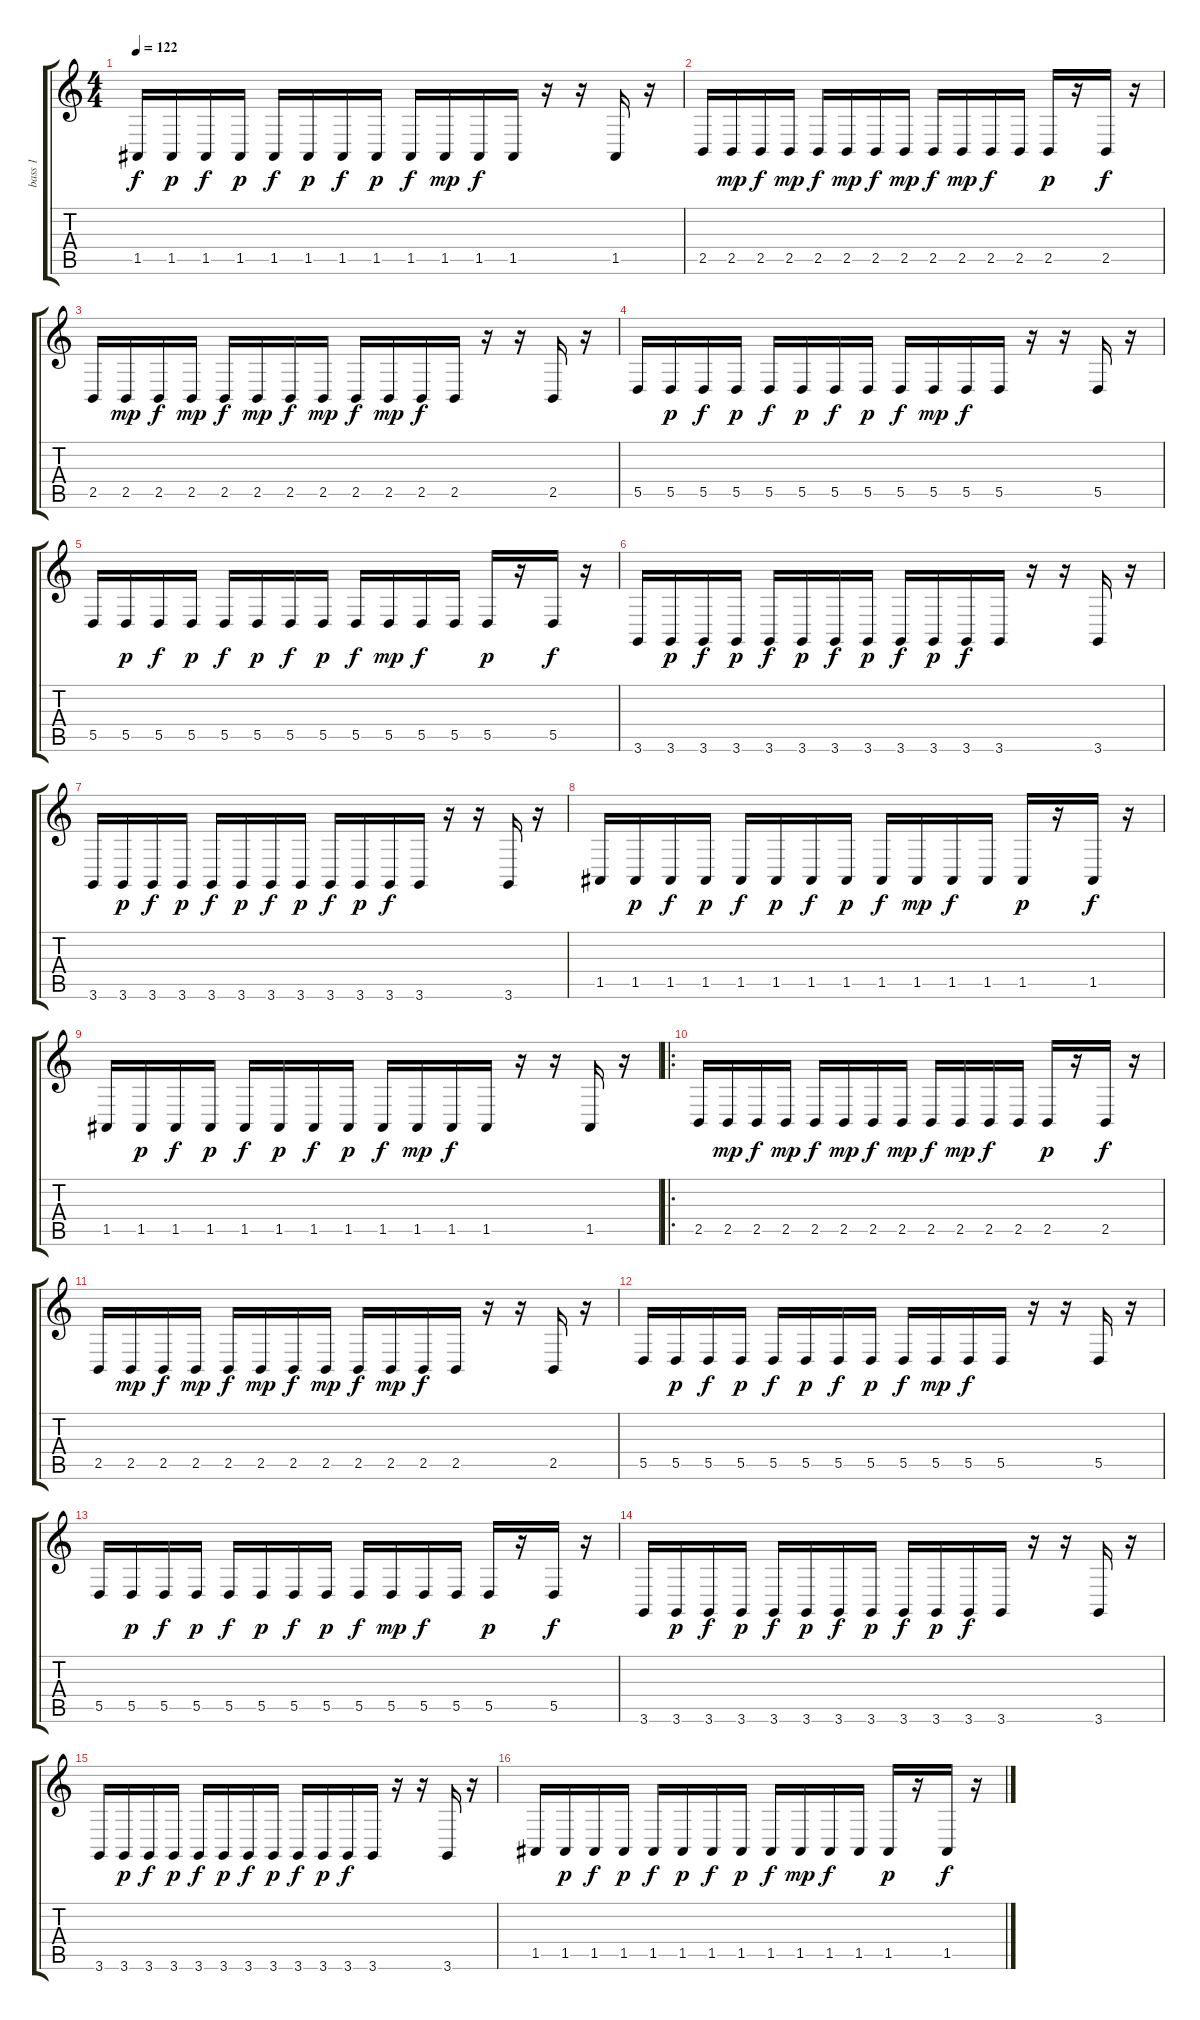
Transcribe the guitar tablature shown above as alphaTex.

\track ("bass 1" "bass 1") {instrument electricpiano2}
\staff {score tabs}
\tuning (E4 B3 G3 D3 A2 E2) {hide}
\ts (4 4)
\tempo 122
\clef g2
\ks c
1.5.16{dy f} 1.5.16{dy p} 1.5.16{dy f} 1.5.16{dy p} 1.5.16{dy f} 1.5.16{dy p} 1.5.16{dy f} 1.5.16{dy p} 1.5.16{dy f} 1.5.16{dy mp} 1.5.16{dy f} 1.5.16 r.16 r.16 1.5.16 r.16 |
2.5.16 2.5.16{dy mp} 2.5.16{dy f} 2.5.16{dy mp} 2.5.16{dy f} 2.5.16{dy mp} 2.5.16{dy f} 2.5.16{dy mp} 2.5.16{dy f} 2.5.16{dy mp} 2.5.16{dy f} 2.5.16 2.5.16{dy p} r.16 2.5.16{dy f} r.16 |
2.5.16 2.5.16{dy mp} 2.5.16{dy f} 2.5.16{dy mp} 2.5.16{dy f} 2.5.16{dy mp} 2.5.16{dy f} 2.5.16{dy mp} 2.5.16{dy f} 2.5.16{dy mp} 2.5.16{dy f} 2.5.16 r.16 r.16 2.5.16 r.16 |
5.5.16 5.5.16{dy p} 5.5.16{dy f} 5.5.16{dy p} 5.5.16{dy f} 5.5.16{dy p} 5.5.16{dy f} 5.5.16{dy p} 5.5.16{dy f} 5.5.16{dy mp} 5.5.16{dy f} 5.5.16 r.16 r.16 5.5.16 r.16 |
5.5.16 5.5.16{dy p} 5.5.16{dy f} 5.5.16{dy p} 5.5.16{dy f} 5.5.16{dy p} 5.5.16{dy f} 5.5.16{dy p} 5.5.16{dy f} 5.5.16{dy mp} 5.5.16{dy f} 5.5.16 5.5.16{dy p} r.16 5.5.16{dy f} r.16 |
3.6.16 3.6.16{dy p} 3.6.16{dy f} 3.6.16{dy p} 3.6.16{dy f} 3.6.16{dy p} 3.6.16{dy f} 3.6.16{dy p} 3.6.16{dy f} 3.6.16{dy p} 3.6.16{dy f} 3.6.16 r.16 r.16 3.6.16 r.16 |
3.6.16 3.6.16{dy p} 3.6.16{dy f} 3.6.16{dy p} 3.6.16{dy f} 3.6.16{dy p} 3.6.16{dy f} 3.6.16{dy p} 3.6.16{dy f} 3.6.16{dy p} 3.6.16{dy f} 3.6.16 r.16 r.16 3.6.16 r.16 |
1.5.16 1.5.16{dy p} 1.5.16{dy f} 1.5.16{dy p} 1.5.16{dy f} 1.5.16{dy p} 1.5.16{dy f} 1.5.16{dy p} 1.5.16{dy f} 1.5.16{dy mp} 1.5.16{dy f} 1.5.16 1.5.16{dy p} r.16 1.5.16{dy f} r.16 |
1.5.16 1.5.16{dy p} 1.5.16{dy f} 1.5.16{dy p} 1.5.16{dy f} 1.5.16{dy p} 1.5.16{dy f} 1.5.16{dy p} 1.5.16{dy f} 1.5.16{dy mp} 1.5.16{dy f} 1.5.16 r.16 r.16 1.5.16 r.16 |
\ro
2.5.16 2.5.16{dy mp} 2.5.16{dy f} 2.5.16{dy mp} 2.5.16{dy f} 2.5.16{dy mp} 2.5.16{dy f} 2.5.16{dy mp} 2.5.16{dy f} 2.5.16{dy mp} 2.5.16{dy f} 2.5.16 2.5.16{dy p} r.16 2.5.16{dy f} r.16 |
2.5.16 2.5.16{dy mp} 2.5.16{dy f} 2.5.16{dy mp} 2.5.16{dy f} 2.5.16{dy mp} 2.5.16{dy f} 2.5.16{dy mp} 2.5.16{dy f} 2.5.16{dy mp} 2.5.16{dy f} 2.5.16 r.16 r.16 2.5.16 r.16 |
5.5.16 5.5.16{dy p} 5.5.16{dy f} 5.5.16{dy p} 5.5.16{dy f} 5.5.16{dy p} 5.5.16{dy f} 5.5.16{dy p} 5.5.16{dy f} 5.5.16{dy mp} 5.5.16{dy f} 5.5.16 r.16 r.16 5.5.16 r.16 |
5.5.16 5.5.16{dy p} 5.5.16{dy f} 5.5.16{dy p} 5.5.16{dy f} 5.5.16{dy p} 5.5.16{dy f} 5.5.16{dy p} 5.5.16{dy f} 5.5.16{dy mp} 5.5.16{dy f} 5.5.16 5.5.16{dy p} r.16 5.5.16{dy f} r.16 |
3.6.16 3.6.16{dy p} 3.6.16{dy f} 3.6.16{dy p} 3.6.16{dy f} 3.6.16{dy p} 3.6.16{dy f} 3.6.16{dy p} 3.6.16{dy f} 3.6.16{dy p} 3.6.16{dy f} 3.6.16 r.16 r.16 3.6.16 r.16 |
3.6.16 3.6.16{dy p} 3.6.16{dy f} 3.6.16{dy p} 3.6.16{dy f} 3.6.16{dy p} 3.6.16{dy f} 3.6.16{dy p} 3.6.16{dy f} 3.6.16{dy p} 3.6.16{dy f} 3.6.16 r.16 r.16 3.6.16 r.16 |
1.5.16 1.5.16{dy p} 1.5.16{dy f} 1.5.16{dy p} 1.5.16{dy f} 1.5.16{dy p} 1.5.16{dy f} 1.5.16{dy p} 1.5.16{dy f} 1.5.16{dy mp} 1.5.16{dy f} 1.5.16 1.5.16{dy p} r.16 1.5.16{dy f} r.16
